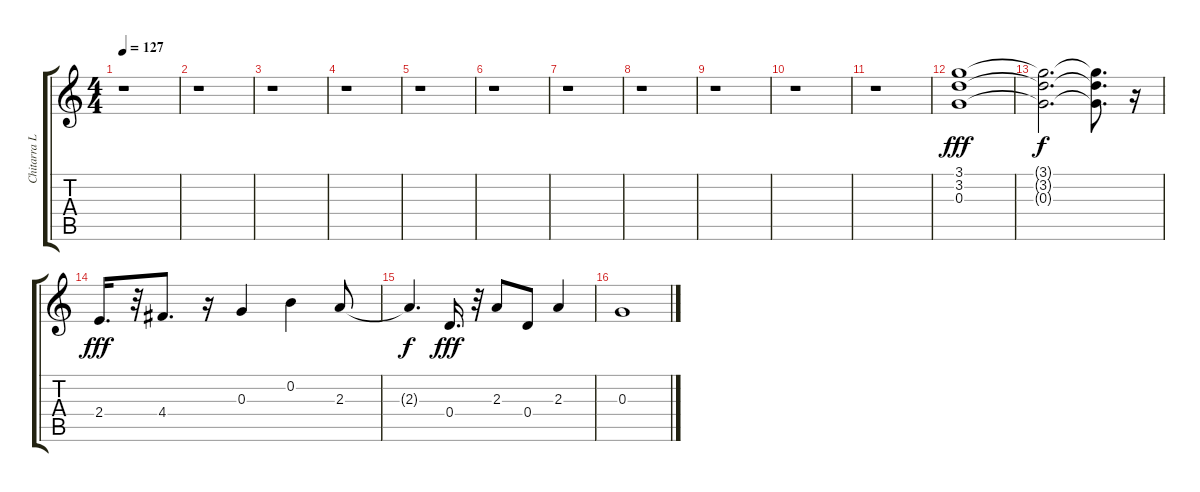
\track ("Chitarra Lead" "Chitarra L") {instrument overdrivenguitar}
\staff {score tabs}
\tuning (E4 B3 G3 D3 A2 E2) {hide}
\ts (4 4)
\tempo 127
\clef g2
\ks c
r.1{dy f} |
r.1 |
r.1 |
r.1 |
r.1 |
r.1 |
r.1 |
r.1 |
r.1 |
r.1 |
r.1 |
(3.1 3.2 0.3).1{dy fff volume 0} |
(3.1{t} 3.2{t} 0.3{t}).2{d dy f} (3.1{t} 3.2{t} 0.3{t}).8{d} r.16 |
2.4.16{d dy fff volume 10} r.32 4.4.8{d} r.16 0.3.4 0.2.4 2.3.8 |
2.3{t}.4{d dy f} 0.4.16{d dy fff} r.32 2.3.8 0.4.8 2.3.4 |
0.3.1
